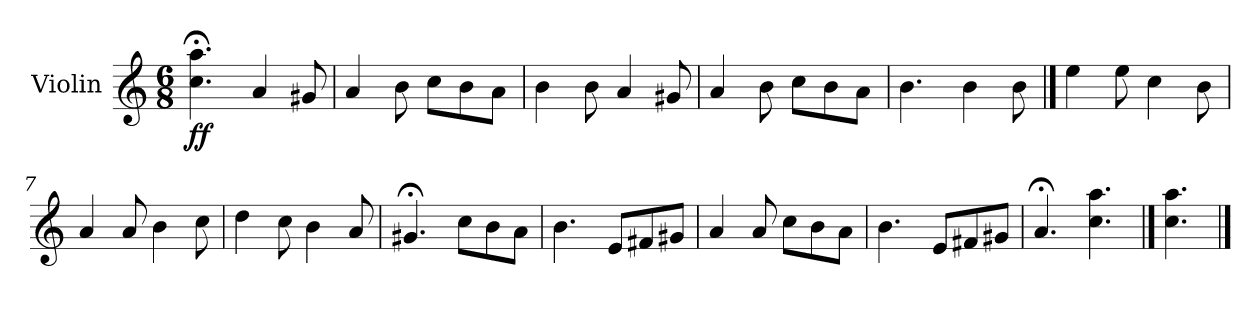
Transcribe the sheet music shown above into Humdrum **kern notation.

**kern	**dynam
*part1	*part1
*staff1	*staff1
*I"Violin	*
*I'Vln.	*
*clefG2	*
*k[]	*
*M6/8	*
=1	=1
!	!LO:DY:b
4.cc;<\ 4.aa;<\	ff
4a/	.
8g#X/	.
=2	=2
4a/	.
8b\	.
8cc\L	.
8b\	.
8a\J	.
=3	=3
4b\	.
8b\	.
4a/	.
8g#X/	.
=4	=4
4a/	.
8b\	.
8cc\L	.
8b\	.
8a\J	.
=5	=5
4.b\	.
4b\	.
8b\	.
==6	==6
4ee\	.
8ee\	.
4cc\	.
8b\	.
!!LO:LB:g=z
=7	=7
4a/	.
8a/	.
4b\	.
8cc\	.
=8	=8
4dd\	.
8cc\	.
4b\	.
8a/	.
=9	=9
4.g#X;</	.
8cc\L	.
8b\	.
8a\J	.
=10	=10
4.b\	.
8e/L	.
8f#X/	.
8g#X/J	.
=11	=11
4a/	.
8a/	.
8cc\L	.
8b\	.
8a\J	.
=12	=12
4.b\	.
8e/L	.
8f#X/	.
8g#X/J	.
=13	=13
4.a;</	.
4.cc\ 4.aa\	.
!!LO:LB:g=z
==14	==14
4.cc\ 4.aa\	.
==	==
*-	*-
